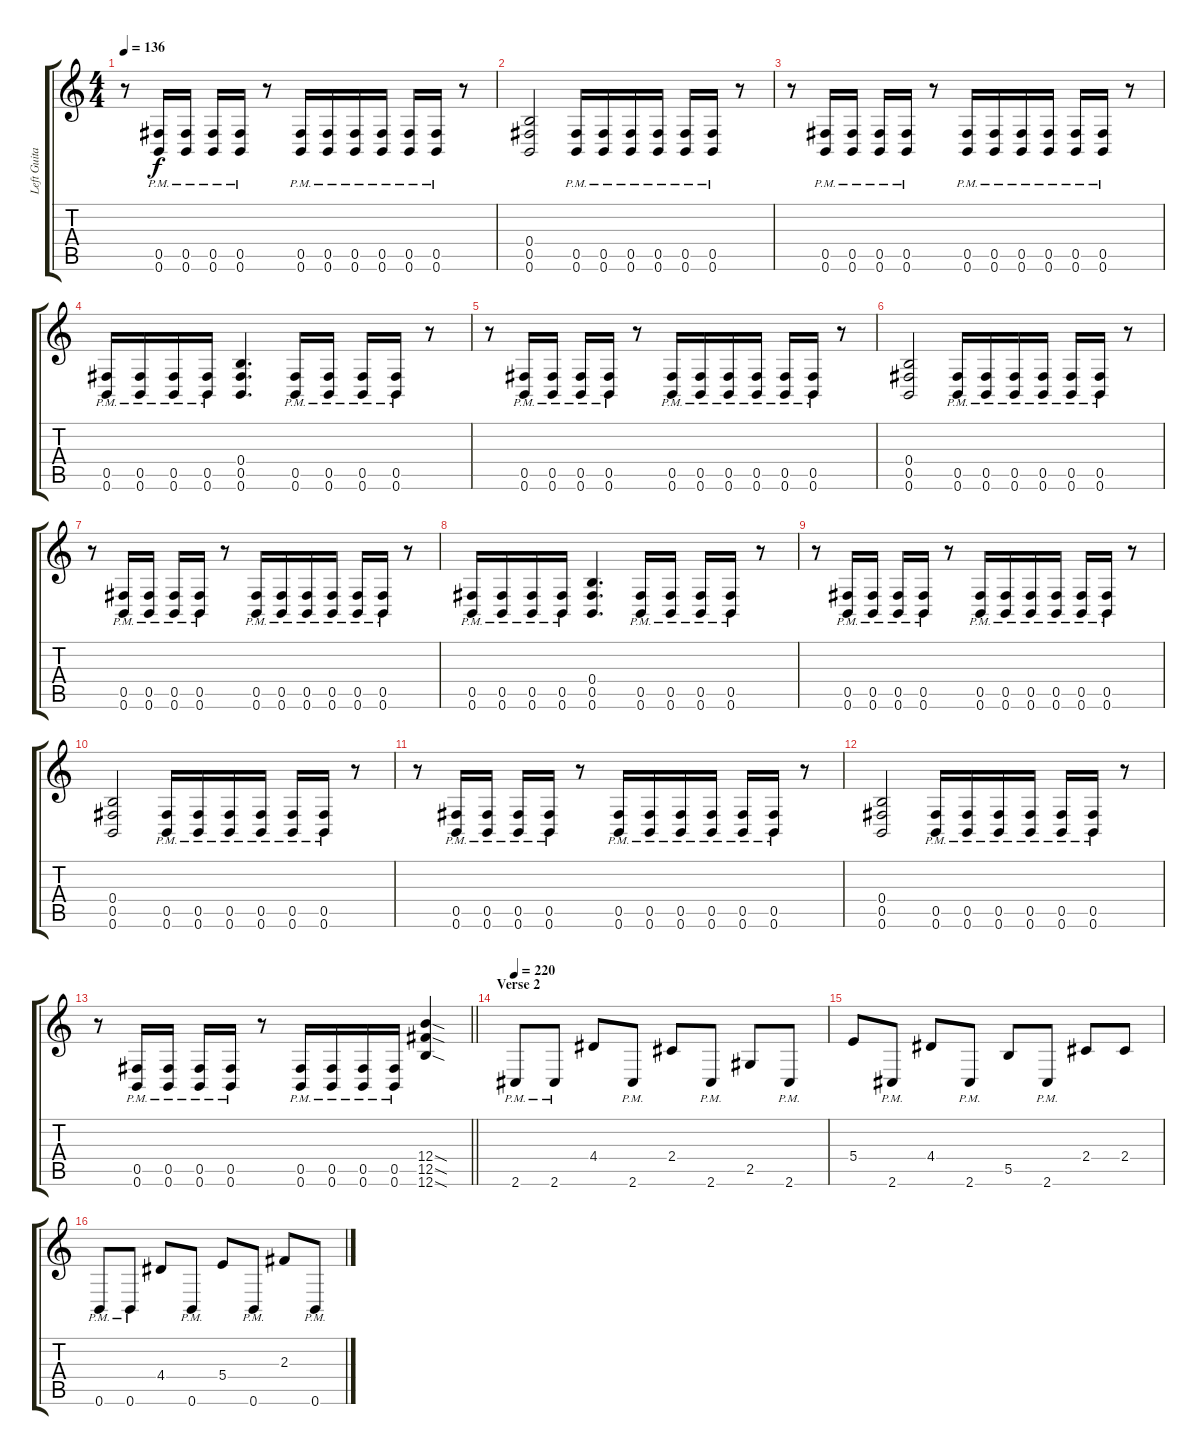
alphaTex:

\track ("Left Guitar" "Left Guita") {instrument distortionguitar}
\staff {score tabs}
\tuning (Db4 Ab3 E3 B2 Gb2 B1) {hide}
\ts (4 4)
\tempo 136
\clef g2
\ks c
r.8{dy f} (0.5{pm} 0.6{pm}).16 (0.5{pm} 0.6{pm}).16 (0.5{pm} 0.6{pm}).16 (0.5{pm} 0.6{pm}).16 r.8 (0.5{pm} 0.6{pm}).16 (0.5{pm} 0.6{pm}).16 (0.5{pm} 0.6{pm}).16 (0.5{pm} 0.6{pm}).16 (0.5{pm} 0.6{pm}).16 (0.5{pm} 0.6{pm}).16 r.8 |
(0.4 0.5 0.6).2 (0.5{pm} 0.6{pm}).16 (0.5{pm} 0.6{pm}).16 (0.5{pm} 0.6{pm}).16 (0.5{pm} 0.6{pm}).16 (0.5{pm} 0.6{pm}).16 (0.5{pm} 0.6{pm}).16 r.8 |
r.8 (0.5{pm} 0.6{pm}).16 (0.5{pm} 0.6{pm}).16 (0.5{pm} 0.6{pm}).16 (0.5{pm} 0.6{pm}).16 r.8 (0.5{pm} 0.6{pm}).16 (0.5{pm} 0.6{pm}).16 (0.5{pm} 0.6{pm}).16 (0.5{pm} 0.6{pm}).16 (0.5{pm} 0.6{pm}).16 (0.5{pm} 0.6{pm}).16 r.8 |
(0.5{pm} 0.6{pm}).16 (0.5{pm} 0.6{pm}).16 (0.5{pm} 0.6{pm}).16 (0.5{pm} 0.6{pm}).16 (0.4 0.5 0.6).4{d} (0.5{pm} 0.6{pm}).16 (0.5{pm} 0.6{pm}).16 (0.5{pm} 0.6{pm}).16 (0.5{pm} 0.6{pm}).16 r.8 |
r.8 (0.5{pm} 0.6{pm}).16 (0.5{pm} 0.6{pm}).16 (0.5{pm} 0.6{pm}).16 (0.5{pm} 0.6{pm}).16 r.8 (0.5{pm} 0.6{pm}).16 (0.5{pm} 0.6{pm}).16 (0.5{pm} 0.6{pm}).16 (0.5{pm} 0.6{pm}).16 (0.5{pm} 0.6{pm}).16 (0.5{pm} 0.6{pm}).16 r.8 |
(0.4 0.5 0.6).2 (0.5{pm} 0.6{pm}).16 (0.5{pm} 0.6{pm}).16 (0.5{pm} 0.6{pm}).16 (0.5{pm} 0.6{pm}).16 (0.5{pm} 0.6{pm}).16 (0.5{pm} 0.6{pm}).16 r.8 |
r.8 (0.5{pm} 0.6{pm}).16 (0.5{pm} 0.6{pm}).16 (0.5{pm} 0.6{pm}).16 (0.5{pm} 0.6{pm}).16 r.8 (0.5{pm} 0.6{pm}).16 (0.5{pm} 0.6{pm}).16 (0.5{pm} 0.6{pm}).16 (0.5{pm} 0.6{pm}).16 (0.5{pm} 0.6{pm}).16 (0.5{pm} 0.6{pm}).16 r.8 |
(0.5{pm} 0.6{pm}).16 (0.5{pm} 0.6{pm}).16 (0.5{pm} 0.6{pm}).16 (0.5{pm} 0.6{pm}).16 (0.4 0.5 0.6).4{d} (0.5{pm} 0.6{pm}).16 (0.5{pm} 0.6{pm}).16 (0.5{pm} 0.6{pm}).16 (0.5{pm} 0.6{pm}).16 r.8 |
r.8 (0.5{pm} 0.6{pm}).16 (0.5{pm} 0.6{pm}).16 (0.5{pm} 0.6{pm}).16 (0.5{pm} 0.6{pm}).16 r.8 (0.5{pm} 0.6{pm}).16 (0.5{pm} 0.6{pm}).16 (0.5{pm} 0.6{pm}).16 (0.5{pm} 0.6{pm}).16 (0.5{pm} 0.6{pm}).16 (0.5{pm} 0.6{pm}).16 r.8 |
(0.4 0.5 0.6).2 (0.5{pm} 0.6{pm}).16 (0.5{pm} 0.6{pm}).16 (0.5{pm} 0.6{pm}).16 (0.5{pm} 0.6{pm}).16 (0.5{pm} 0.6{pm}).16 (0.5{pm} 0.6{pm}).16 r.8 |
r.8 (0.5{pm} 0.6{pm}).16 (0.5{pm} 0.6{pm}).16 (0.5{pm} 0.6{pm}).16 (0.5{pm} 0.6{pm}).16 r.8 (0.5{pm} 0.6{pm}).16 (0.5{pm} 0.6{pm}).16 (0.5{pm} 0.6{pm}).16 (0.5{pm} 0.6{pm}).16 (0.5{pm} 0.6{pm}).16 (0.5{pm} 0.6{pm}).16 r.8 |
(0.4 0.5 0.6).2 (0.5{pm} 0.6{pm}).16 (0.5{pm} 0.6{pm}).16 (0.5{pm} 0.6{pm}).16 (0.5{pm} 0.6{pm}).16 (0.5{pm} 0.6{pm}).16 (0.5{pm} 0.6{pm}).16 r.8 |
\barLineRight lightlight
r.8 (0.5{pm} 0.6{pm}).16 (0.5{pm} 0.6{pm}).16 (0.5{pm} 0.6{pm}).16 (0.5{pm} 0.6{pm}).16 r.8 (0.5{pm} 0.6{pm}).16 (0.5{pm} 0.6{pm}).16 (0.5{pm} 0.6{pm}).16 (0.5{pm} 0.6{pm}).16 (12.4{sod} 12.5{sod} 12.6{sod}).4 |
\section ("" "Verse 2")
\tempo 220
2.6{pm}.8 2.6{pm}.8 4.4.8 2.6{pm}.8 2.4.8 2.6{pm}.8 2.5.8 2.6{pm}.8 |
5.4.8 2.6{pm}.8 4.4.8 2.6{pm}.8 5.5.8 2.6{pm}.8 2.4.8 2.4.8 |
0.6{pm}.8 0.6{pm}.8 4.4.8 0.6{pm}.8 5.4.8 0.6{pm}.8 2.3.8 0.6{pm}.8
